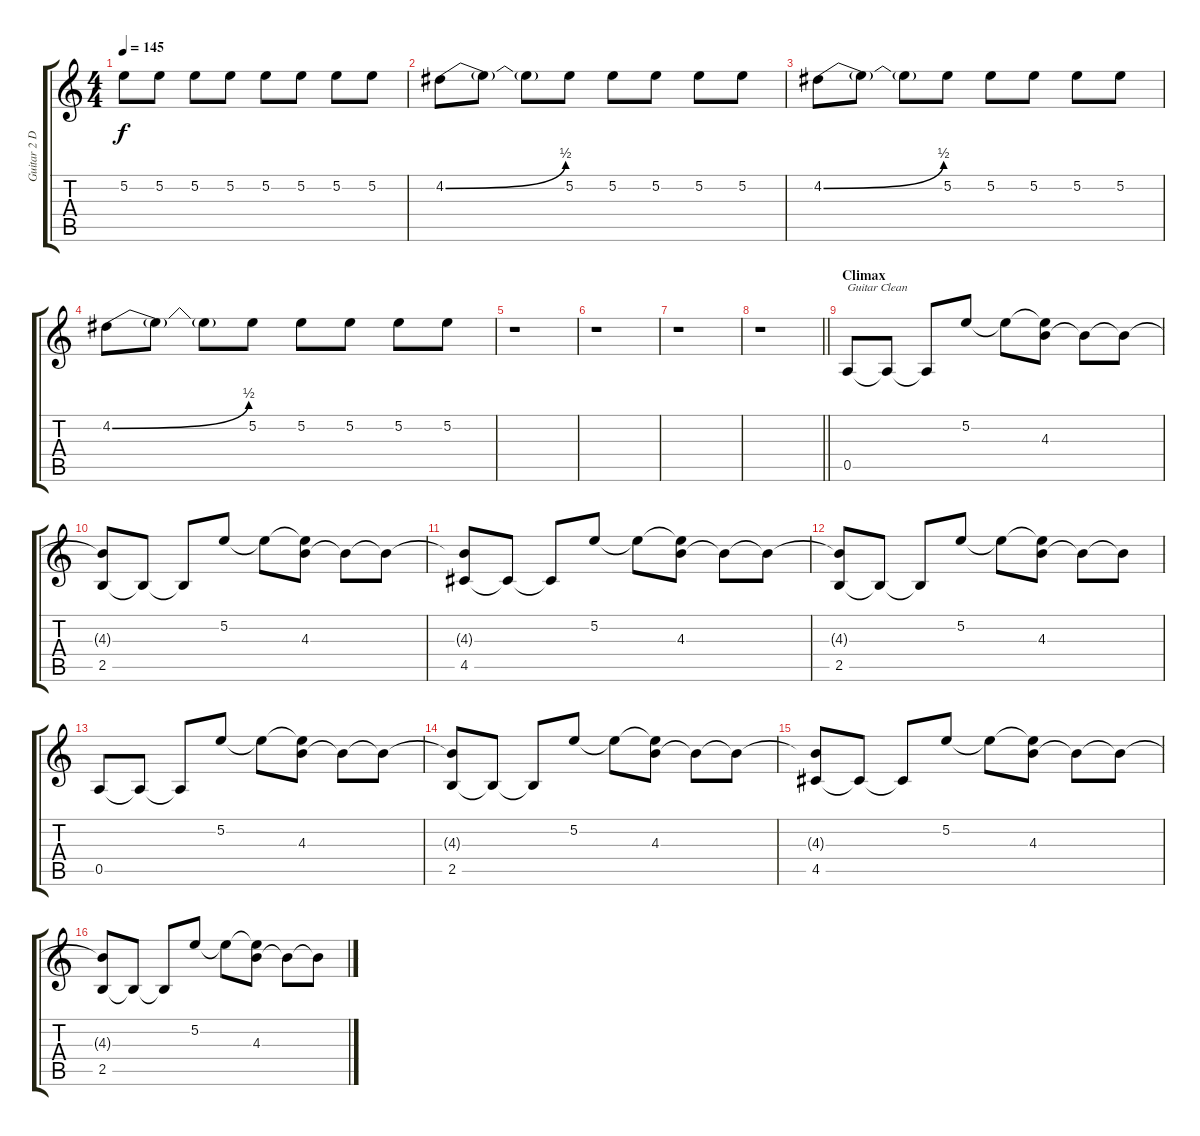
\track ("Guitar 2 Distortion / Clean" "Guitar 2 D") {instrument distortionguitar}
\staff {score tabs}
\tuning (E4 B3 G3 D3 A2 E2) {hide}
\ts (4 4)
\tempo 145
\clef g2
\ks c
5.2.8{dy f} 5.2.8 5.2.8 5.2.8 5.2.8 5.2.8 5.2.8 5.2.8 |
4.2{be (bend 0 0 60 2)}.8 4.2{t}.8 4.2{t}.8 5.2.8 5.2.8 5.2.8 5.2.8 5.2.8 |
4.2{be (bend 0 0 60 2)}.8 4.2{t}.8 4.2{t}.8 5.2.8 5.2.8 5.2.8 5.2.8 5.2.8 |
4.2{be (bend 0 0 60 2)}.8 4.2{t}.8 4.2{t}.8 5.2.8 5.2.8 5.2.8 5.2.8 5.2.8 |
r.1 |
r.1 |
r.1 |
\barLineRight lightlight
r.1 |
\section ("" "Climax")
0.5.8{txt "Guitar Clean" instrument electricguitarclean} 0.5{t}.8 0.5{t}.8 5.2.8 5.2{t}.8 (5.2{t} 4.3).8 4.3{t}.8 4.3{t}.8 |
(4.3{t} 2.5).8 2.5{t}.8 2.5{t}.8 5.2.8 5.2{t}.8 (5.2{t} 4.3).8 4.3{t}.8 4.3{t}.8 |
(4.3{t} 4.5).8 4.5{t}.8 4.5{t}.8 5.2.8 5.2{t}.8 (5.2{t} 4.3).8 4.3{t}.8 4.3{t}.8 |
(4.3{t} 2.5).8 2.5{t}.8 2.5{t}.8 5.2.8 5.2{t}.8 (5.2{t} 4.3).8 4.3{t}.8 4.3{t}.8 |
0.5.8 0.5{t}.8 0.5{t}.8 5.2.8 5.2{t}.8 (5.2{t} 4.3).8 4.3{t}.8 4.3{t}.8 |
(4.3{t} 2.5).8 2.5{t}.8 2.5{t}.8 5.2.8 5.2{t}.8 (5.2{t} 4.3).8 4.3{t}.8 4.3{t}.8 |
(4.3{t} 4.5).8 4.5{t}.8 4.5{t}.8 5.2.8 5.2{t}.8 (5.2{t} 4.3).8 4.3{t}.8 4.3{t}.8 |
(4.3{t} 2.5).8 2.5{t}.8 2.5{t}.8 5.2.8 5.2{t}.8 (5.2{t} 4.3).8 4.3{t}.8 4.3{t}.8
